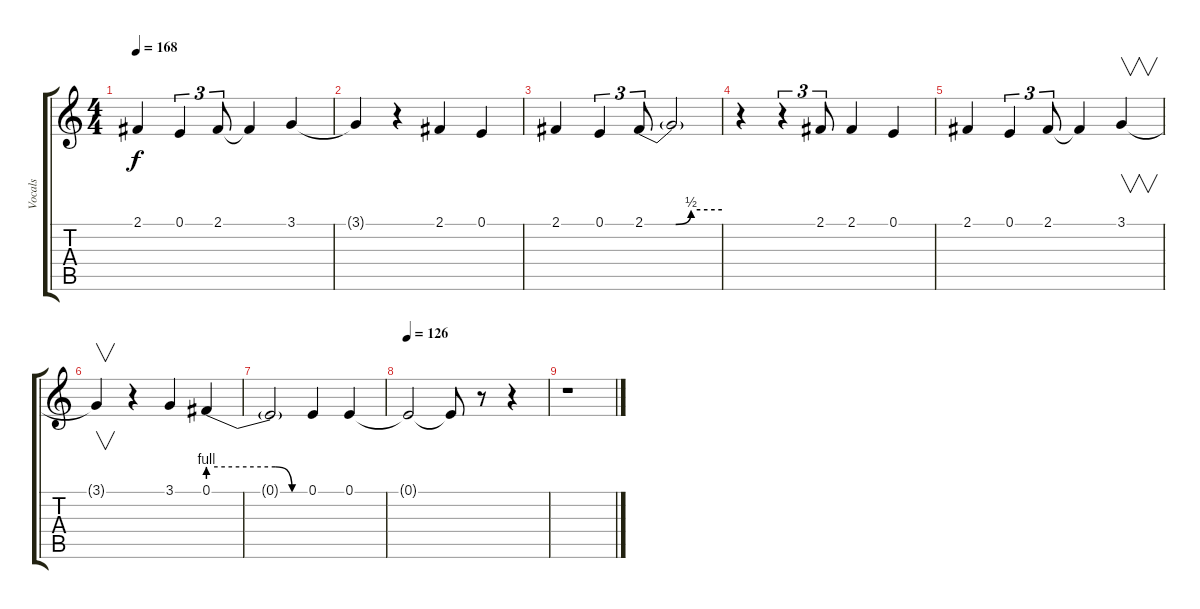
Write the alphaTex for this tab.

\track ("Vocals" "Vocals") {instrument englishhorn}
\staff {score tabs}
\tuning (E4 B3 G3 D3 A2 E2) {hide}
\ts (4 4)
\tempo 168
\clef g2
\ks c
2.1.4{dy f} 0.1.4{tu (3 2)} 2.1.8{tu (3 2)} 2.1{t}.4 3.1.4 |
3.1{t}.4 r.4 2.1.4 0.1.4 |
2.1.4 0.1.4{tu (3 2)} 2.1{be (custom 0 0 24 0 36 2 60 2)}.8{tu (3 2)} 2.1{t}.2 |
r.4 r.4{tu (3 2)} 2.1.8{tu (3 2)} 2.1.4 0.1.4 |
2.1.4 0.1.4{tu (3 2)} 2.1.8{tu (3 2)} 2.1{t}.4 3.1.4{v} |
3.1{t}.4{v} r.4 3.1.4 0.1{be (custom 0 4 40 4 50 0 60 0)}.4 |
0.1{t}.2 0.1.4 0.1.4 |
\tempo 126
0.1{t}.2 0.1{t}.8 r.8 r.4 |
r.1
